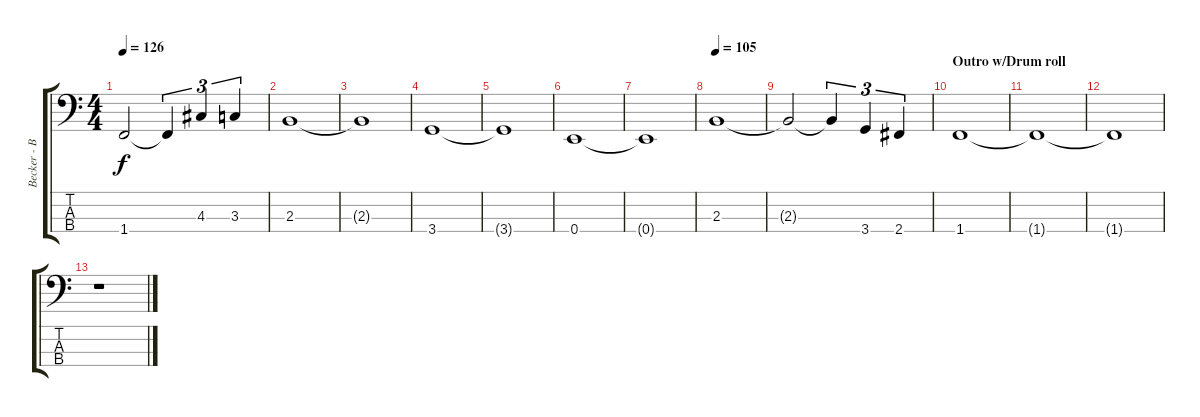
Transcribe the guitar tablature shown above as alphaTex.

\track ("Becker - Bass " "Becker - B") {instrument electricbasspick}
\staff {score tabs}
\tuning (G2 D2 A1 E1) {hide}
\ts (4 4)
\tempo 126
\clef f4
\ks c
1.4{t}.2{dy f} 1.4{t}.4{tu (3 2)} 4.3.4{tu (3 2)} 3.3.4{tu (3 2)} |
2.3.1 |
2.3{t}.1 |
3.4.1 |
3.4{t}.1 |
0.4.1 |
0.4{t}.1 |
\tempo 105
2.3.1 |
2.3{t}.2 2.3{t}.4{tu (3 2)} 3.4.4{tu (3 2)} 2.4.4{tu (3 2)} |
\section ("" "Outro w/Drum roll")
1.4.1 |
1.4{t}.1 |
1.4{t}.1 |
r.1
